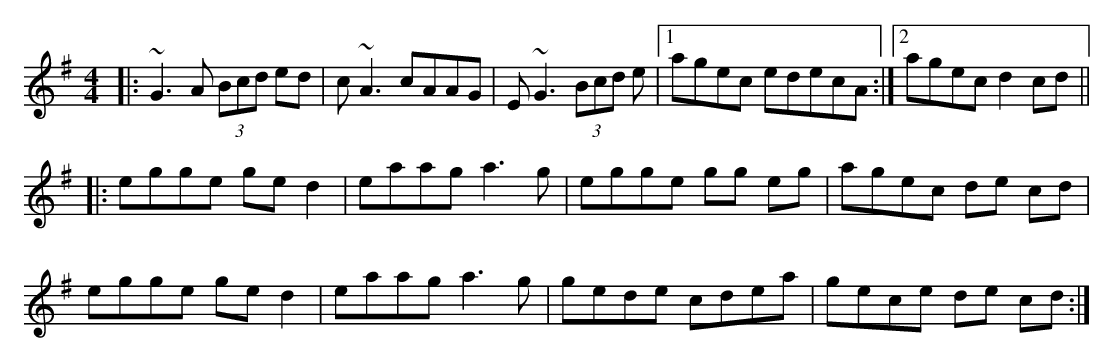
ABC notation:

X:1
M:4/4
K:G
|:~G3 A (3Bcd ed|c~A3 cAAG|E~G3 (3Bcd e|1 agec edecA:|2 agec d2cd||
|:egge ged2|eaag a3g|egge gg eg|agec de cd|
egge ged2|eaag a3g|gede cdea|gece de cd:|
